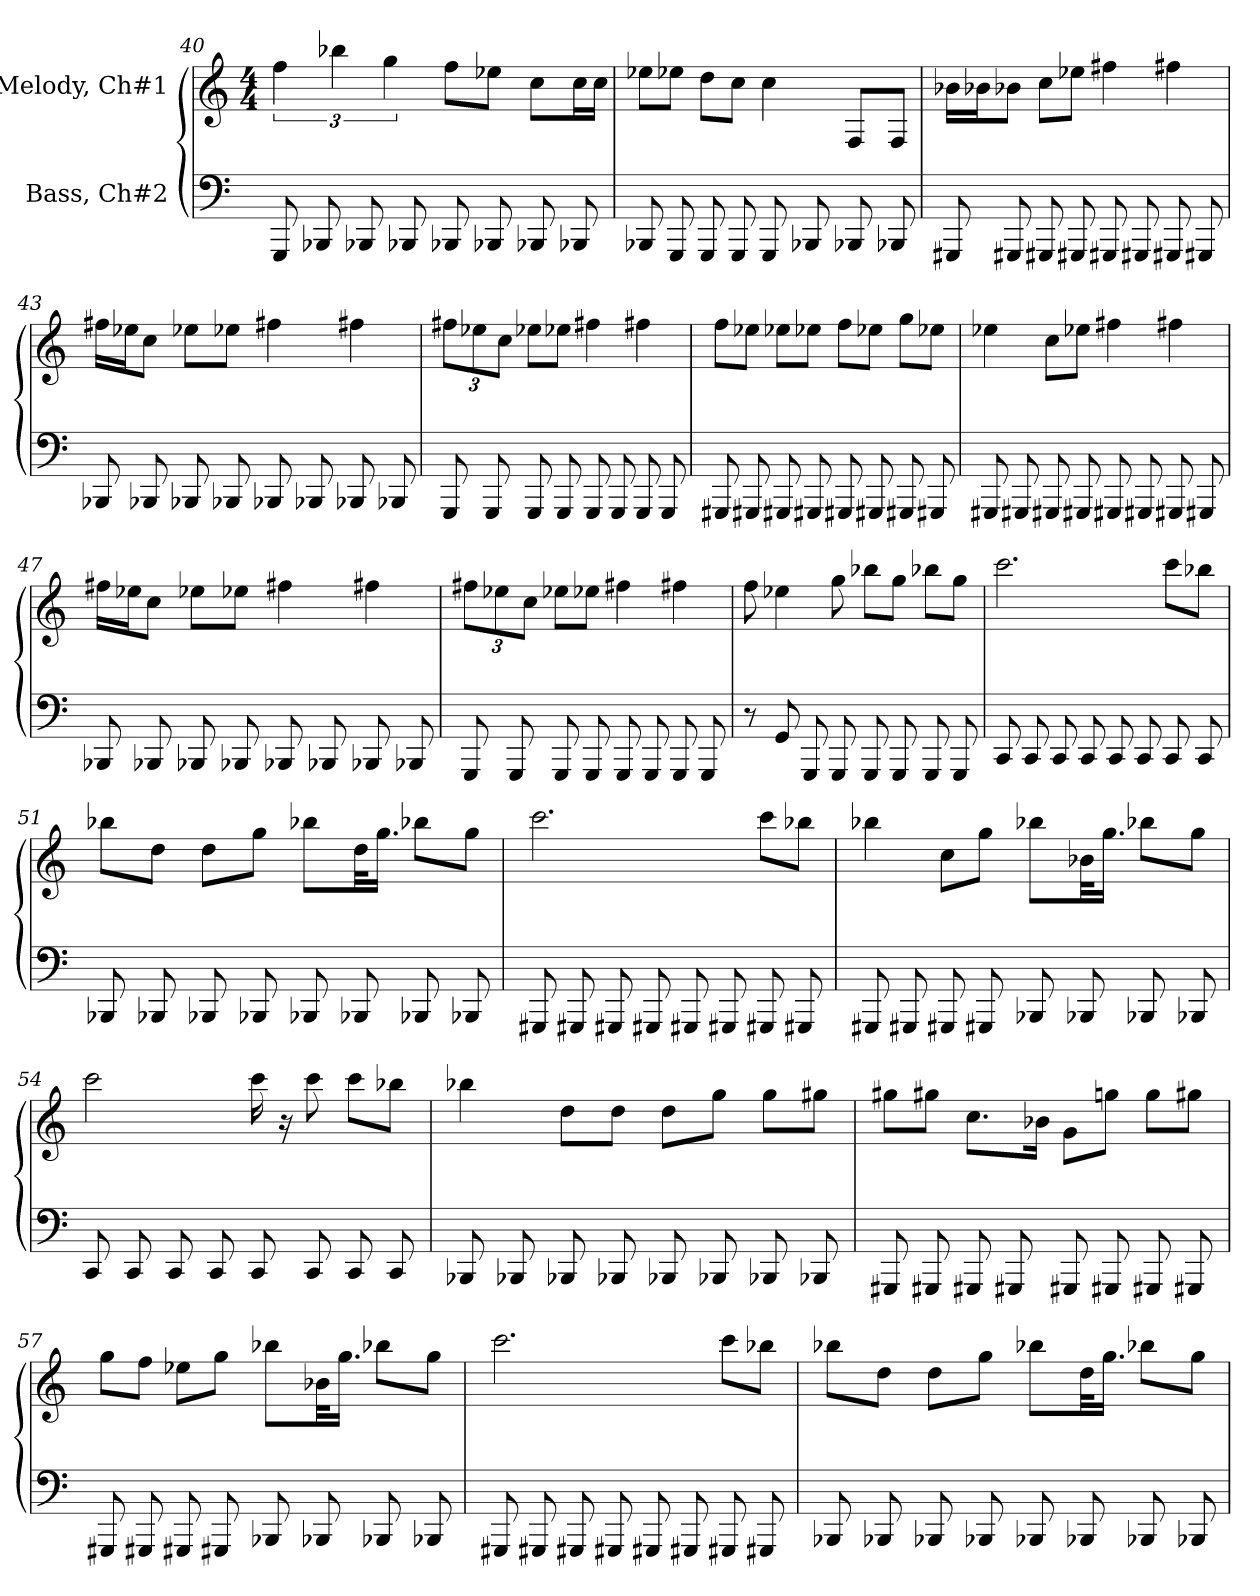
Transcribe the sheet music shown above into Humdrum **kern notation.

**kern	**kern
*part2	*part1
*staff2	*staff1
*I"Bass, Ch#2	*I"Melody, Ch#1
*clefF4	*
*	*M4/4
=40	=40
8GGG	6ff
8BBB-X	.
.	6bb-X
8BBB-X	.
.	6gg
8BBB-X	.
8BBB-X	8ffL
8BBB-X	8ee-XJ
8BBB-X	8ccL
8BBB-X	16ccL
.	16ccJJ
=41	=41
8BBB-X	8ee-XL
8GGG	8ee-XJ
8GGG	8ddL
8GGG	8ccJ
8GGG	4cc
8BBB-X	.
8BBB-X	8FL
8BBB-X	8FJ
=42	=42
8GGG#X	16b-XLL
.	16b-XJ
8GGG#X	8b-XJ
8GGG#X	8ccL
8GGG#X	8ee-XJ
8GGG#X	4ff#X
8GGG#X	.
8GGG#X	4ff#X
8GGG#X	.
=43	=43
8BBB-X	16ff#XLL
.	16ee-XJ
8BBB-X	8ccJ
8BBB-X	8ee-XL
8BBB-X	8ee-XJ
8BBB-X	4ff#X
8BBB-X	.
8BBB-X	4ff#X
8BBB-X	.
=44	=44
8GGG	12ff#XL
.	12ee-X
8GGG	.
.	12ccJ
8GGG	8ee-XL
8GGG	8ee-XJ
8GGG	4ff#X
8GGG	.
8GGG	4ff#X
8GGG	.
=45	=45
8GGG#X	8ffL
8GGG#X	8ee-XJ
8GGG#X	8ee-XL
8GGG#X	8ee-XJ
8GGG#X	8ffL
8GGG#X	8ee-XJ
8GGG#X	8ggL
8GGG#X	8ee-XJ
=46	=46
8GGG#X	4ee-X
8GGG#X	.
8GGG#X	8ccL
8GGG#X	8ee-XJ
8GGG#X	4ff#X
8GGG#X	.
8GGG#X	4ff#X
8GGG#X	.
=47	=47
8BBB-X	16ff#XLL
.	16ee-XJ
8BBB-X	8ccJ
8BBB-X	8ee-XL
8BBB-X	8ee-XJ
8BBB-X	4ff#X
8BBB-X	.
8BBB-X	4ff#X
8BBB-X	.
=48	=48
8GGG	12ff#XL
.	12ee-X
8GGG	.
.	12ccJ
8GGG	8ee-XL
8GGG	8ee-XJ
8GGG	4ff#X
8GGG	.
8GGG	4ff#X
8GGG	.
=49	=49
8r	8ff
8GG	4ee-X
8GGG	.
8GGG	8gg
8GGG	8bb-XL
8GGG	8ggJ
8GGG	8bb-XL
8GGG	8ggJ
=50	=50
8CC	2.ccc
8CC	.
8CC	.
8CC	.
8CC	.
8CC	.
8CC	8cccL
8CC	8bb-XJ
=51	=51
8BBB-X	8bb-XL
8BBB-X	8ddJ
8BBB-X	8ddL
8BBB-X	8ggJ
8BBB-X	8bb-XL
8BBB-X	32ddKL
.	16.ggJJ
8BBB-X	8bb-XL
8BBB-X	8ggJ
=52	=52
8GGG#X	2.ccc
8GGG#X	.
8GGG#X	.
8GGG#X	.
8GGG#X	.
8GGG#X	.
8GGG#X	8cccL
8GGG#X	8bb-XJ
=53	=53
8GGG#X	4bb-X
8GGG#X	.
8GGG#X	8ccL
8GGG#X	8ggJ
8BBB-X	8bb-XL
8BBB-X	32b-XKL
.	16.ggJJ
8BBB-X	8bb-XL
8BBB-X	8ggJ
=54	=54
8CC	2ccc
8CC	.
8CC	.
8CC	.
8CC	16ccc
.	16r
8CC	8ccc
8CC	8cccL
8CC	8bb-XJ
=55	=55
8BBB-X	4bb-X
8BBB-X	.
8BBB-X	8ddL
8BBB-X	8ddJ
8BBB-X	8ddL
8BBB-X	8ggJ
8BBB-X	8ggL
8BBB-X	8gg#XJ
=56	=56
8GGG#X	8gg#XL
8GGG#X	8gg#XJ
8GGG#X	8.ccL
8GGG#X	.
.	16b-XJk
8GGG#X	8gL
8GGG#X	8ggJ
8GGG#X	8ggL
8GGG#X	8gg#XJ
=57	=57
8GGG#X	8ggL
8GGG#X	8ffJ
8GGG#X	8ee-XL
8GGG#X	8ggJ
8BBB-X	8bb-XL
8BBB-X	32b-XKL
.	16.ggJJ
8BBB-X	8bb-XL
8BBB-X	8ggJ
=58	=58
8GGG#X	2.ccc
8GGG#X	.
8GGG#X	.
8GGG#X	.
8GGG#X	.
8GGG#X	.
8GGG#X	8cccL
8GGG#X	8bb-XJ
=59	=59
8BBB-X	8bb-XL
8BBB-X	8ddJ
8BBB-X	8ddL
8BBB-X	8ggJ
8BBB-X	8bb-XL
8BBB-X	32ddKL
.	16.ggJJ
8BBB-X	8bb-XL
8BBB-X	8ggJ
=	=
*-	*-
